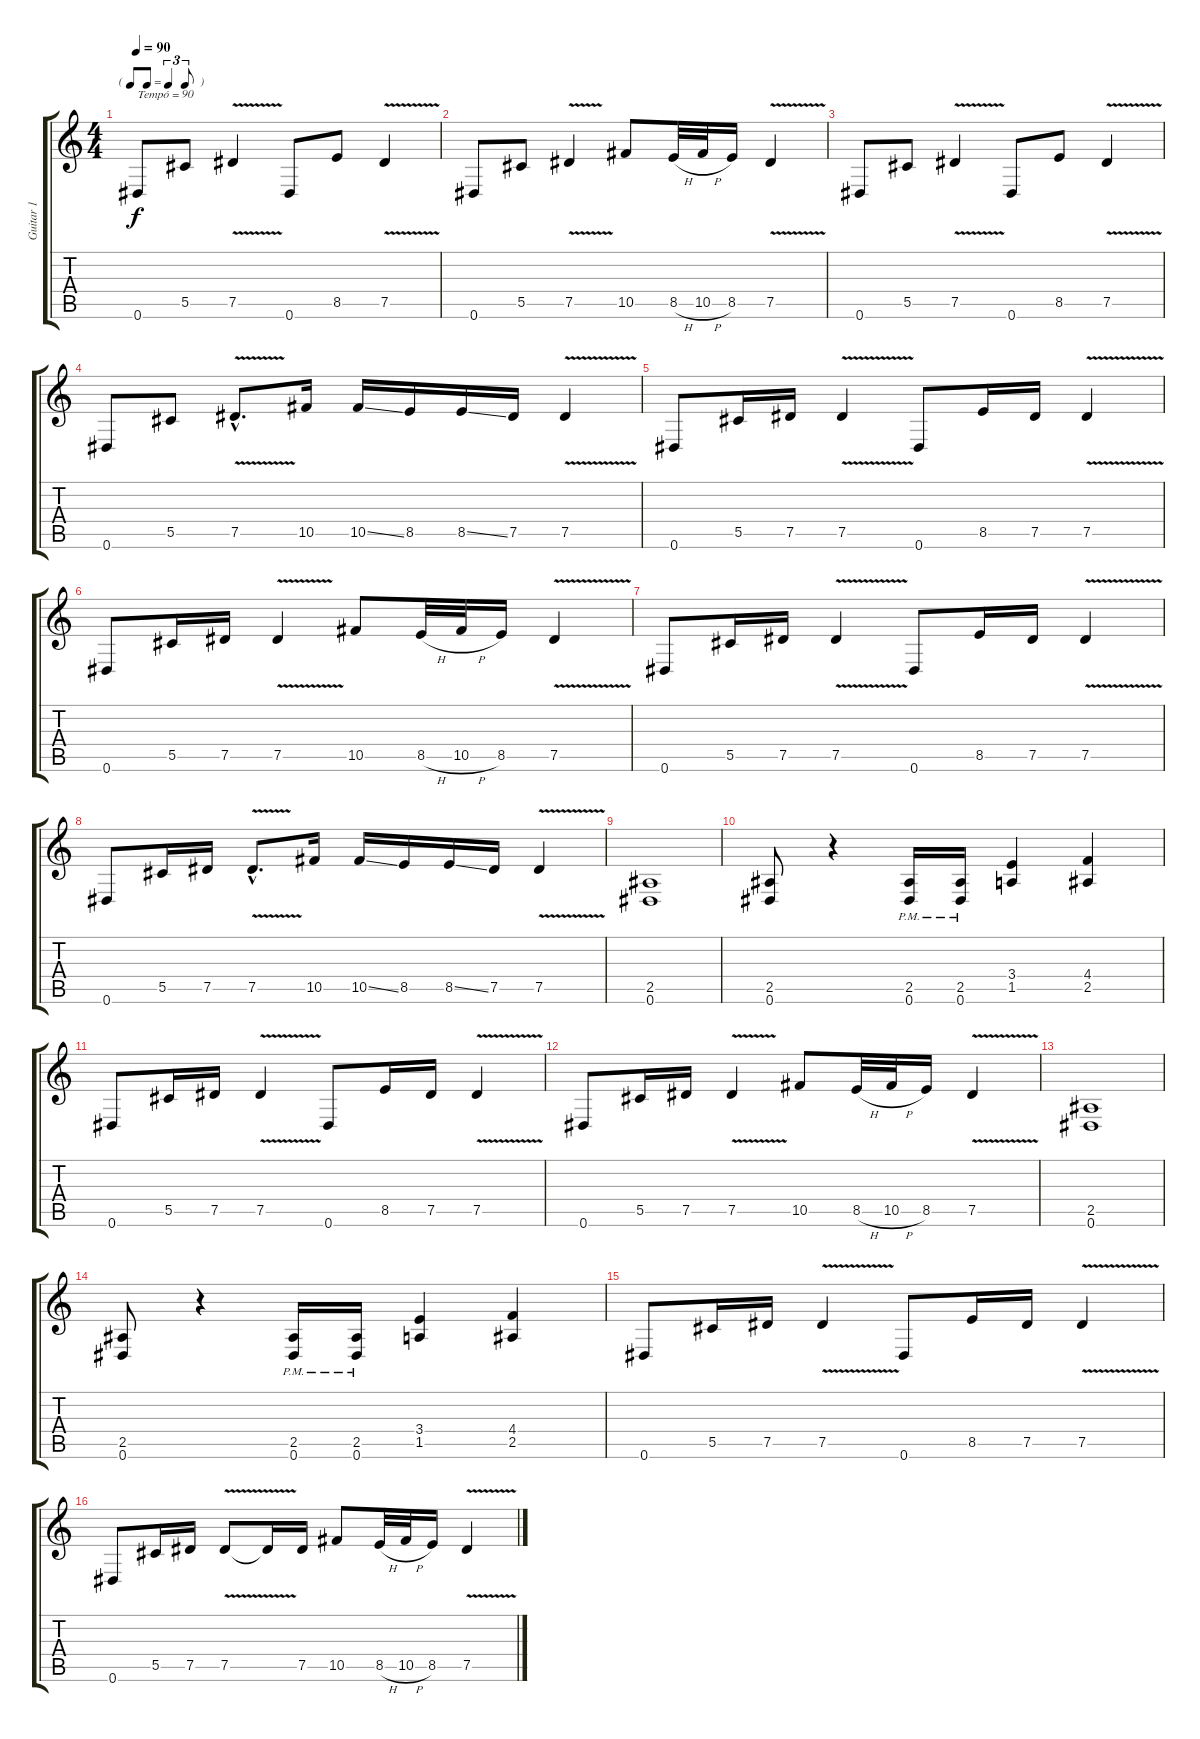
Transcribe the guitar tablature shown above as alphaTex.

\track ("Guitar 1" "Guitar 1") {instrument distortionguitar}
\staff {score tabs}
\tuning (Eb4 Bb3 Gb3 Db3 Ab2 Eb2) {hide}
\ts (4 4)
\tf triplet8th
\tempo 90
\clef g2
\ks c
0.6.8{txt "Tempó = 90" dy f instrument distortionguitar} 5.5.8 7.5{v}.4 0.6.8 8.5.8 7.5{v}.4 |
0.6.8 5.5.8 7.5{v}.4 10.5.8 8.5{h}.32 10.5{h}.32 8.5.16 7.5{v}.4 |
0.6.8 5.5.8 7.5{v}.4 0.6.8 8.5.8 7.5{v}.4 |
0.6.8 5.5.8 7.5{v hac}.8{d} 10.5.16 10.5{ss}.16 8.5.16 8.5{ss}.16 7.5.16 7.5{v}.4 |
0.6.8 5.5.16 7.5.16 7.5{v}.4 0.6.8 8.5.16 7.5.16 7.5{v}.4 |
0.6.8 5.5.16 7.5.16 7.5{v}.4 10.5.8 8.5{h}.32 10.5{h}.32 8.5.16 7.5{v}.4 |
0.6.8 5.5.16 7.5.16 7.5{v}.4 0.6.8 8.5.16 7.5.16 7.5{v}.4 |
0.6.8 5.5.16 7.5.16 7.5{v hac}.8{d} 10.5.16 10.5{ss}.16 8.5.16 8.5{ss}.16 7.5.16 7.5{v}.4 |
(2.5 0.6).1 |
(2.5 0.6).8 r.4 (2.5{pm} 0.6{pm}).16 (2.5{pm} 0.6{pm}).16 (3.4 1.5).4 (4.4 2.5).4 |
0.6.8 5.5.16 7.5.16 7.5{v}.4 0.6.8 8.5.16 7.5.16 7.5{v}.4 |
0.6.8 5.5.16 7.5.16 7.5{v}.4 10.5.8 8.5{h}.32 10.5{h}.32 8.5.16 7.5{v}.4 |
(2.5 0.6).1 |
(2.5 0.6).8 r.4 (2.5{pm} 0.6{pm}).16 (2.5{pm} 0.6{pm}).16 (3.4 1.5).4 (4.4 2.5).4 |
0.6.8 5.5.16 7.5.16 7.5{v}.4 0.6.8 8.5.16 7.5.16 7.5{v}.4 |
0.6.8 5.5.16 7.5.16 7.5{v}.8 7.5{t}.16 7.5.16 10.5.8 8.5{h}.32 10.5{h}.32 8.5.16 7.5{v}.4
